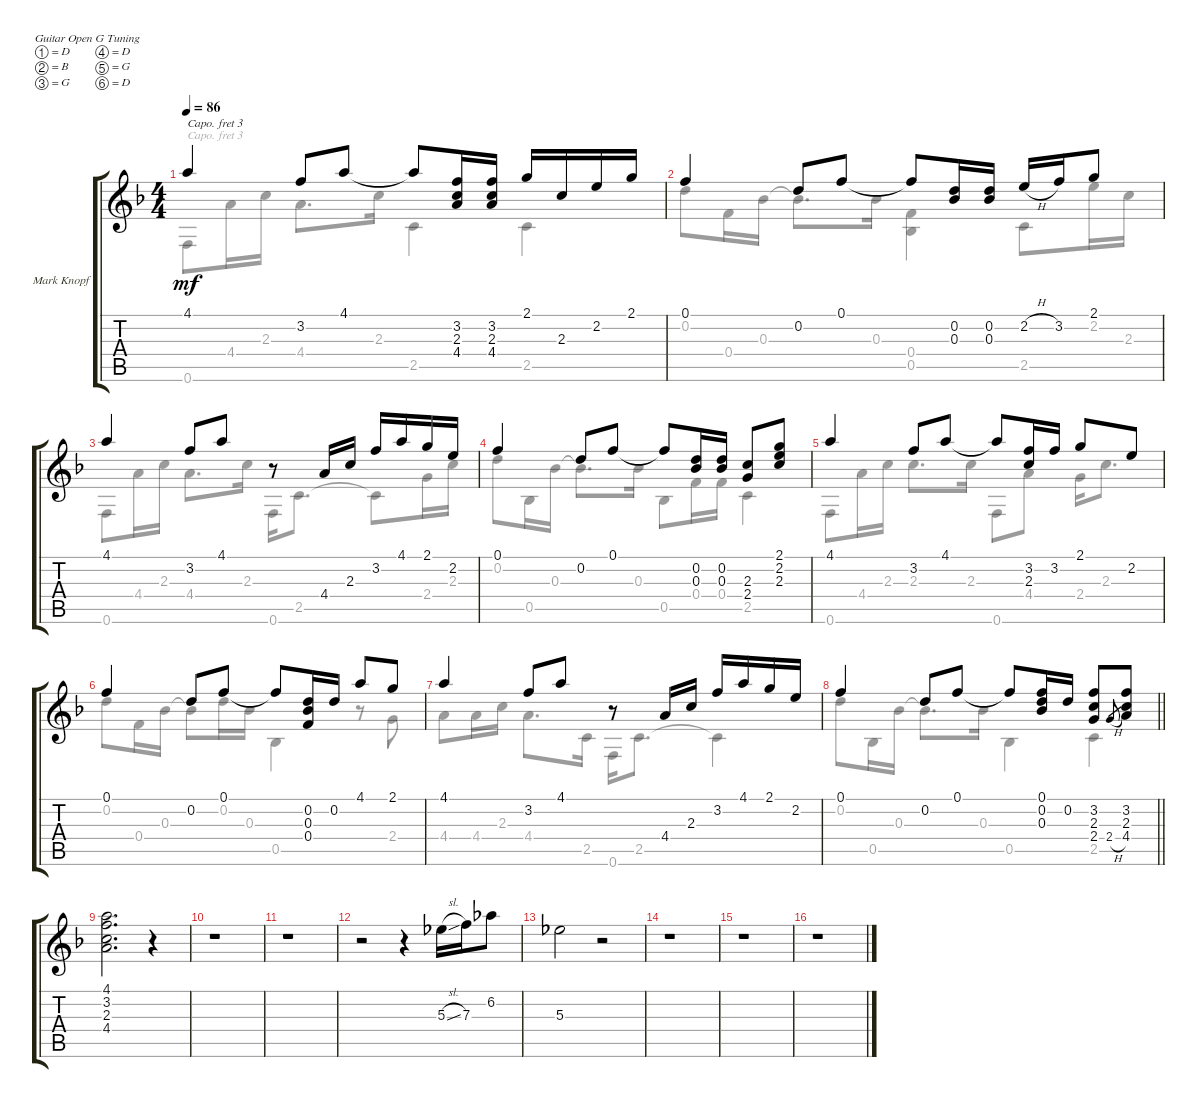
\bracketExtendMode groupsimilarinstruments
\firstSystemTrackNameOrientation horizontal
\otherSystemsTrackNameOrientation horizontal
\track ("Mark Knopfler - Gtr. 1" "Mark Knopf") {instrument acousticguitarsteel}
\staff {score tabs}
\capo 3
\tuning (D4 B3 G3 D3 G2 D2)
\voice
\ts (4 4)
\section ("" "")
\tempo 86
\clef g2
\ks f
4.1.4{dy mf instrument acousticguitarsteel} 3.2.8 4.1.8 4.1{t}.8 (3.2 2.3 4.4).16 (3.2 2.3 4.4).16 2.1.16 2.3.16 2.2.16 2.1.16 |
0.1.4 0.2.8 0.1.8 0.1{t}.8 (0.2 0.3).16 (0.2 0.3).16 2.2{h}.16 3.2.16 2.1.8 |
4.1.4 3.2.8 4.1.8 r.8 4.4.16 2.3.16 3.2.16 4.1.16 2.1.16 2.2.16 |
0.1.4 0.2.8 0.1.8 0.1{t}.8 (0.2 0.3).16 (0.2 0.3).16 (2.3 2.4).8 (2.1 2.2 2.3).8 |
4.1.4 3.2.8 4.1.8 4.1{t}.8 (3.2 2.3).16 3.2.16 2.1.8 2.2.8 |
0.1.4 0.2.8 0.1.8 0.1{t}.8 (0.2 0.3 0.4).16 0.2.16 4.1.8 2.1.8 |
4.1.4 3.2.8 4.1.8 r.8 4.4.16 2.3.16 3.2.16 4.1.16 2.1.16 2.2.16 |
\barLineRight lightlight
0.1.4 0.2.8 0.1.8 0.1{t}.8 (0.1 0.2 0.3).16 0.2.16 (3.2 2.3 2.4).8 2.4{h}.8{gr} (3.2 2.3 4.4).8 |
\section ("" "")
(4.1 3.2 2.3 4.4).2{d} r.4 |
r.1 |
r.1 |
r.2 r.4 5.3{sl}.16 7.3.16 6.2.8 |
5.3.2 r.2 |
r.1 |
r.1 |
r.1
\voice
\clef g2
\ottava regular
\simile none
\ks f
0.6.8{dy mf} 4.4.16 2.3.16 4.4.8{d} 2.3.16 2.5.4 2.5.4 |
0.2.8 0.4.16 0.3.16 0.3{t}.8{d} 0.3.16 (0.4 0.5).4 2.5.8 2.2.16 2.3.16 |
0.6.8 4.4.16 2.3.16 4.4.8{d} 2.3.16 0.6.16 2.5.8{d} 2.5{t}.8 2.4.16 2.3.16 |
0.2.8 0.5.16 0.3.16 0.3{t}.8{d} 0.3.16 0.5.8 0.4.16 0.4.16 2.5.4 |
0.6.8 4.4.16 2.3.16 2.3.8{d} 2.3.16 0.6.8 4.4.8 2.4.16 2.3.8{d} |
0.2.8 0.4.16 0.3.16 0.3{t}.8 0.2.16 0.3.16 0.5.4 r.8 2.4.8 |
4.4.8 4.4.16 2.3.16 4.4.8{d} 2.5.16 0.6.16 2.5.8{d} 2.5{t}.4 |
\barLineRight lightlight
0.2.8 0.5.16 0.3.16 0.3{t}.8{d} 0.3.16 0.5.4 2.5.4 |
|
|
|
|
|
|
|
